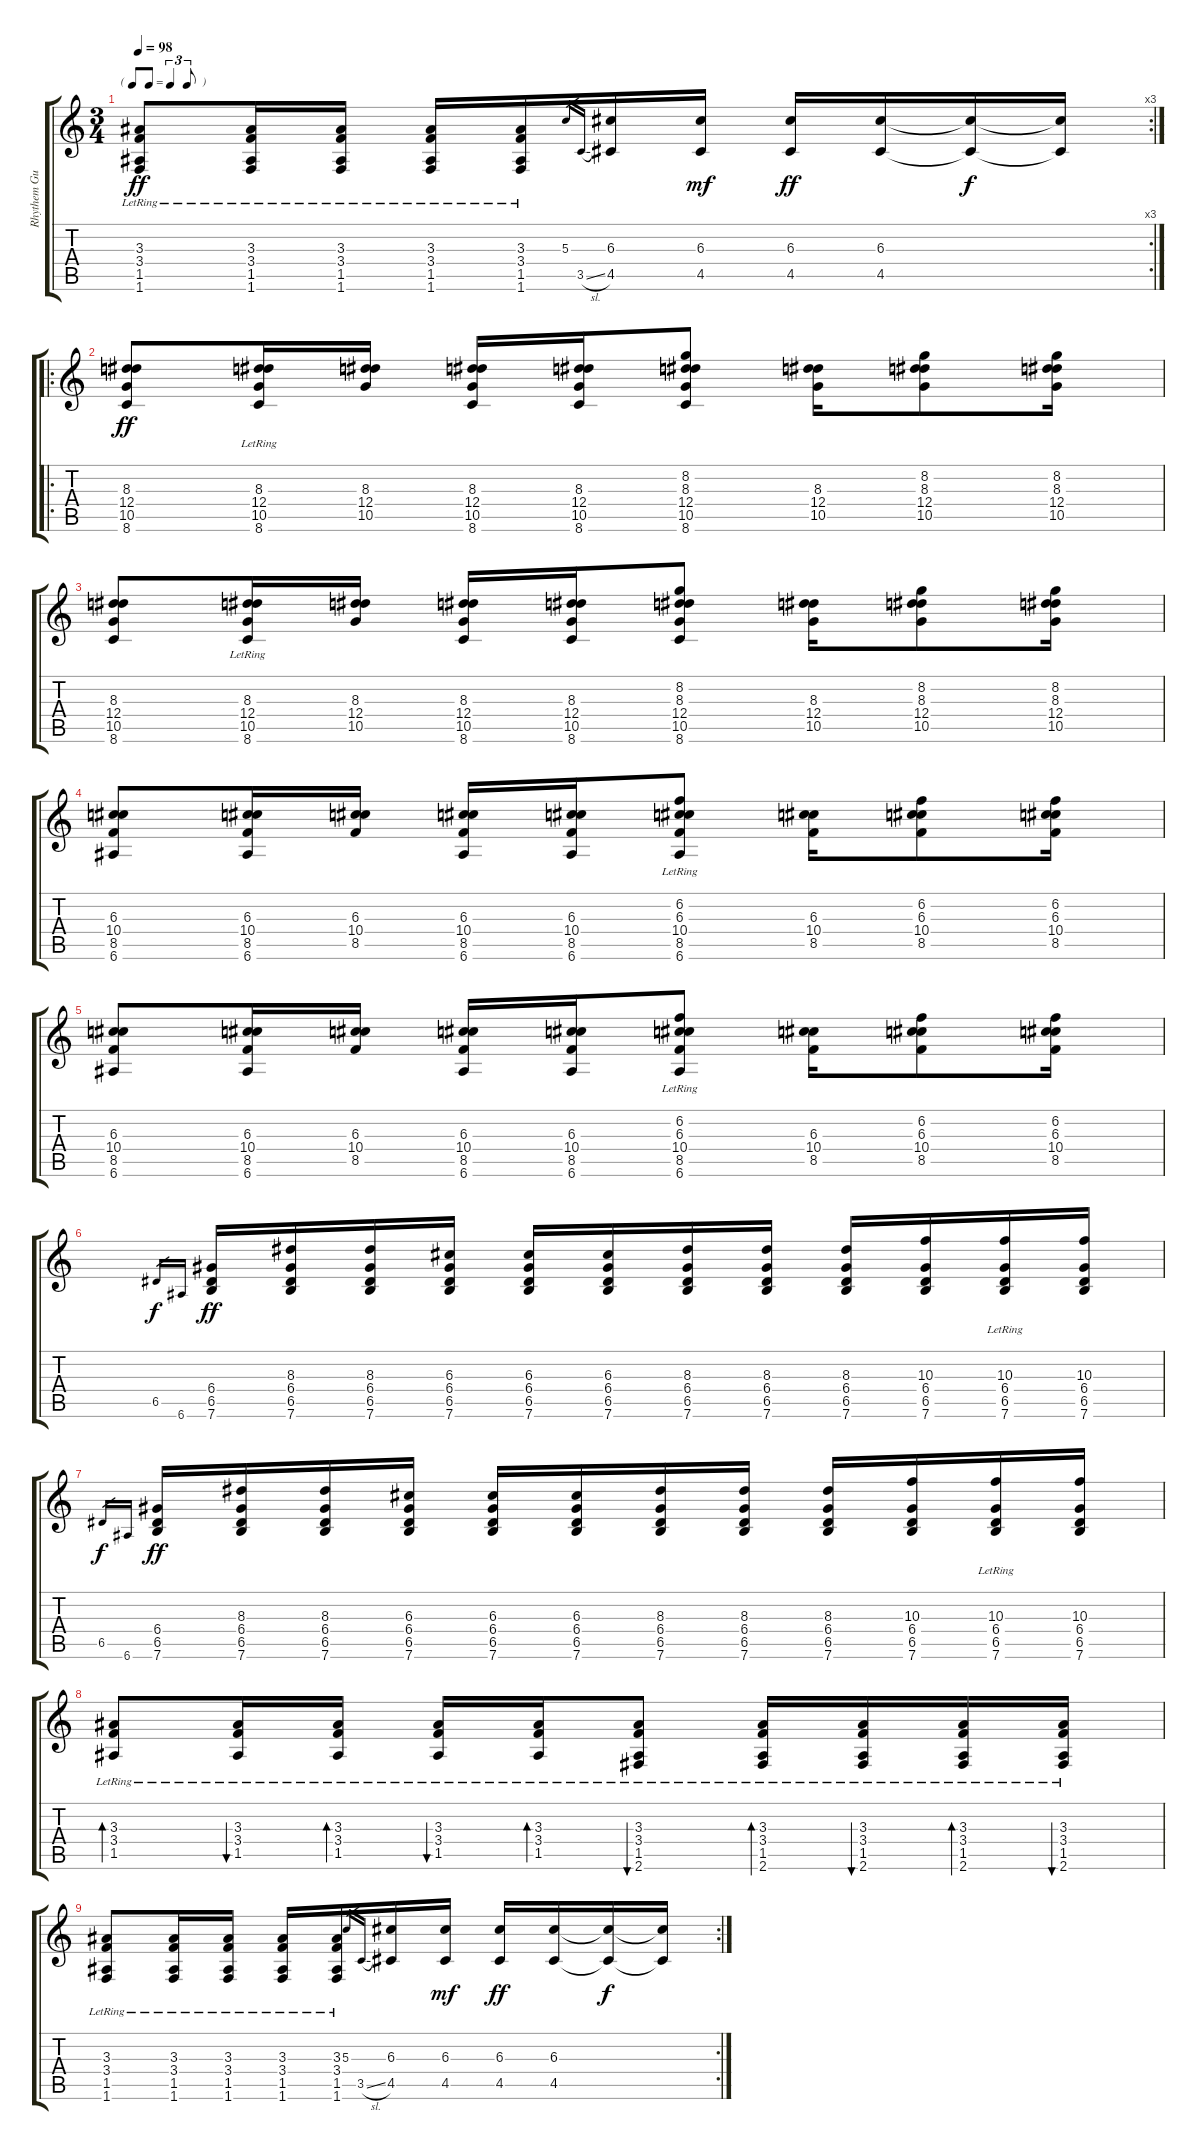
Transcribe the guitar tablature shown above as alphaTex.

\track ("Rhythem Guitar" "Rhythem Gu") {instrument overdrivenguitar}
\staff {score tabs}
\tuning (E4 B3 G3 D3 A2 E2) {hide}
\rc 3
\ts (3 4)
\tf triplet8th
\tempo 98
\clef g2
\ks c
(3.3 3.4 1.5{lr} 1.6).8{dy ff} (3.3 3.4 1.5{lr} 1.6).16 (3.3 3.4 1.5{lr} 1.6).16 (3.3 3.4 1.5{lr} 1.6).16 (3.3 3.4 1.5{lr} 1.6).16 5.3.16{gr} 3.5{sl}.16{gr} (6.3 4.5).16 (6.3 4.5).16{dy mf} (6.3 4.5).16{dy ff} (6.3 4.5).16 (6.3{t} 4.5{t}).16{dy f} (6.3{t} 4.5{t}).16 |
\ro
(8.3 12.4 10.5 8.6).8{dy ff} (8.3 12.4 10.5 8.6{lr}).16 (8.3 12.4 10.5).16 (8.3 12.4 10.5 8.6).16 (8.3 12.4 10.5 8.6).16 (8.2 8.3 12.4 10.5 8.6).8 (8.3 12.4 10.5).16 (8.2 8.3 12.4 10.5).8 (8.2 8.3 12.4 10.5).16 |
(8.3 12.4 10.5 8.6).8 (8.3 12.4 10.5 8.6{lr}).16 (8.3 12.4 10.5).16 (8.3 12.4 10.5 8.6).16 (8.3 12.4 10.5 8.6).16 (8.2 8.3 12.4 10.5 8.6).8 (8.3 12.4 10.5).16 (8.2 8.3 12.4 10.5).8 (8.2 8.3 12.4 10.5).16 |
(6.3 10.4 8.5 6.6).8 (6.3 10.4 8.5 6.6).16 (6.3 10.4 8.5).16 (6.3 10.4 8.5 6.6).16 (6.3 10.4 8.5 6.6).16 (6.2{lr} 6.3 10.4{lr} 8.5 6.6).8 (6.3 10.4 8.5).16 (6.2 6.3 10.4 8.5).8 (6.2 6.3 10.4 8.5).16 |
(6.3 10.4 8.5 6.6).8 (6.3 10.4 8.5 6.6).16 (6.3 10.4 8.5).16 (6.3 10.4 8.5 6.6).16 (6.3 10.4 8.5 6.6).16 (6.2{lr} 6.3 10.4{lr} 8.5 6.6).8 (6.3 10.4 8.5).16 (6.2 6.3 10.4 8.5).8 (6.2 6.3 10.4 8.5).16 |
6.5.16{gr dy f} 6.6.16{gr} (6.4 6.5 7.6).16{dy ff} (8.3 6.4 6.5 7.6).16 (8.3 6.4 6.5 7.6).16 (6.3 6.4 6.5 7.6).16 (6.3 6.4 6.5 7.6).16 (6.3 6.4 6.5 7.6).16 (8.3 6.4 6.5 7.6).16 (8.3 6.4 6.5 7.6).16 (8.3 6.4 6.5 7.6).16 (10.3 6.4 6.5 7.6).16 (10.3 6.4{lr} 6.5 7.6).16 (10.3 6.4 6.5 7.6).16 |
6.5.16{gr dy f} 6.6.16{gr} (6.4 6.5 7.6).16{dy ff} (8.3 6.4 6.5 7.6).16 (8.3 6.4 6.5 7.6).16 (6.3 6.4 6.5 7.6).16 (6.3 6.4 6.5 7.6).16 (6.3 6.4 6.5 7.6).16 (8.3 6.4 6.5 7.6).16 (8.3 6.4 6.5 7.6).16 (8.3 6.4 6.5 7.6).16 (10.3 6.4 6.5 7.6).16 (10.3 6.4{lr} 6.5 7.6).16 (10.3 6.4 6.5 7.6).16 |
(3.3{lr} 3.4{lr} 1.5{lr}).8{bd 60} (3.3{lr} 3.4{lr} 1.5).16{bu 60} (3.3{lr} 3.4{lr} 1.5).16{bd 60} (3.3{lr} 3.4{lr} 1.5).16{bu 60} (3.3{lr} 3.4{lr} 1.5).16{bd 60} (3.3{lr} 3.4{lr} 1.5 2.6{lr}).8{bu 60} (3.3{lr} 3.4{lr} 1.5 2.6{lr}).16{bd 60} (3.3{lr} 3.4{lr} 1.5 2.6{lr}).16{bu 60} (3.3{lr} 3.4{lr} 1.5 2.6{lr}).16{bd 60} (3.3 3.4 1.5{lr} 2.6).16{bu 60} |
\rc 2
(3.3 3.4 1.5{lr} 1.6).8 (3.3 3.4 1.5{lr} 1.6).16 (3.3 3.4 1.5{lr} 1.6).16 (3.3 3.4 1.5{lr} 1.6).16 (3.3 3.4 1.5{lr} 1.6).16 5.3.16{gr} 3.5{sl}.16{gr} (6.3 4.5).16 (6.3 4.5).16{dy mf} (6.3 4.5).16{dy ff} (6.3 4.5).16 (6.3{t} 4.5{t}).16{dy f} (6.3{t} 4.5{t}).16
